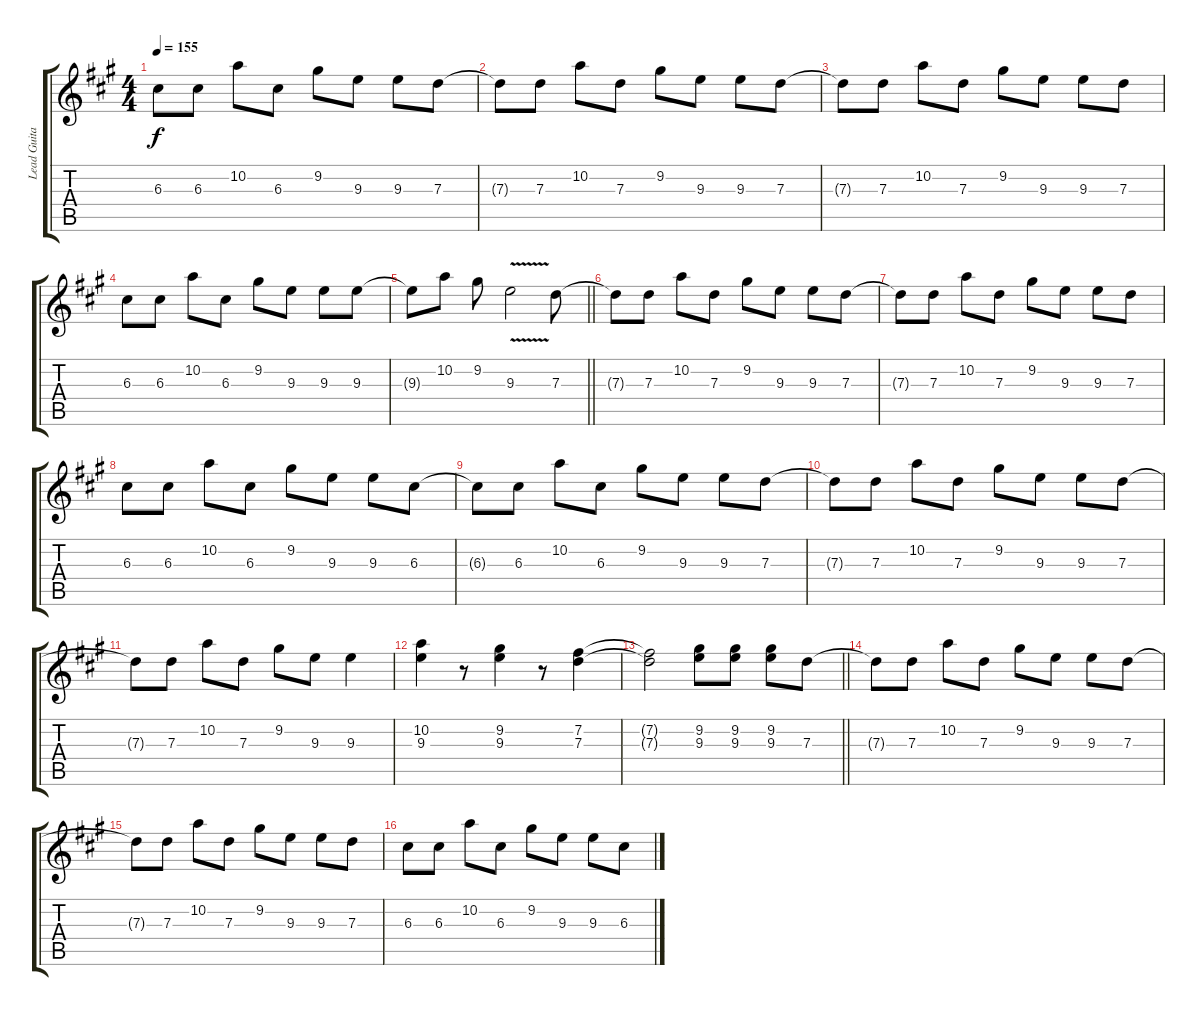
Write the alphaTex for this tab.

\track ("Lead Guitar2" "Lead Guita") {instrument distortionguitar}
\staff {score tabs}
\tuning (E4 B3 G3 D3 A2 E2) {hide}
\ts (4 4)
\tempo 155
\clef g2
\ks a
6.3{t}.8{dy f} 6.3.8 10.2.8 6.3.8 9.2.8 9.3.8 9.3.8 7.3.8 |
7.3{t}.8 7.3.8 10.2.8 7.3.8 9.2.8 9.3.8 9.3.8 7.3.8 |
7.3{t}.8 7.3.8 10.2.8 7.3.8 9.2.8 9.3.8 9.3.8 7.3.8 |
6.3.8 6.3.8 10.2.8 6.3.8 9.2.8 9.3.8 9.3.8 9.3.8 |
\barLineRight lightlight
9.3{t}.8 10.2.8 9.2.8 9.3{v}.2 7.3.8 |
7.3{t}.8 7.3.8 10.2.8 7.3.8 9.2.8 9.3.8 9.3.8 7.3.8 |
7.3{t}.8 7.3.8 10.2.8 7.3.8 9.2.8 9.3.8 9.3.8 7.3.8 |
6.3.8 6.3.8 10.2.8 6.3.8 9.2.8 9.3.8 9.3.8 6.3.8 |
6.3{t}.8 6.3.8 10.2.8 6.3.8 9.2.8 9.3.8 9.3.8 7.3.8 |
7.3{t}.8 7.3.8 10.2.8 7.3.8 9.2.8 9.3.8 9.3.8 7.3.8 |
7.3{t}.8 7.3.8 10.2.8 7.3.8 9.2.8 9.3.8 9.3.4 |
(10.2 9.3).4 r.8 (9.2 9.3).4 r.8 (7.2 7.3).4 |
\barLineRight lightlight
(7.2{t} 7.3{t}).2 (9.2 9.3).8 (9.2 9.3).8 (9.2 9.3).8 7.3.8 |
7.3{t}.8 7.3.8 10.2.8 7.3.8 9.2.8 9.3.8 9.3.8 7.3.8 |
7.3{t}.8 7.3.8 10.2.8 7.3.8 9.2.8 9.3.8 9.3.8 7.3.8 |
6.3.8 6.3.8 10.2.8 6.3.8 9.2.8 9.3.8 9.3.8 6.3.8
